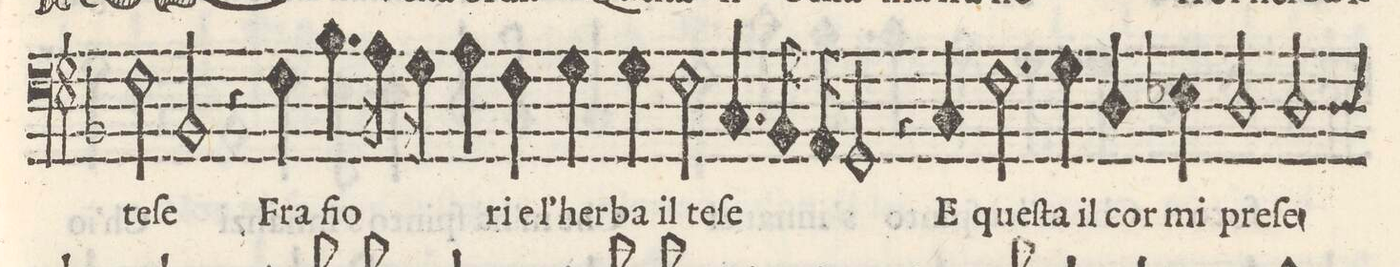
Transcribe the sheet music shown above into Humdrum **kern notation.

**kern	**text
*I"BASSO	*
*clefF4	*
*k[b-]	*
*met(C)	*
*M2/1	*
2F\	te-
2BB-/	-ſe
4r	.
4F\	Fra
=6-	=6-
4.B-\	fio-
16A\	.
16G\	.
4A\	.
4F\	-ri e
4G\	l'her-
4G\	-ba il
2F\	te-
=7-	=7-
4.C/	-ſe
16BB-/	.
16AA/	.
2GG/	.
4r	.
4C/	E
2.F\	queſ-
=8-	=8-
4G\	-ta il
4D/	cor
4E-X\	mi
2D/	pre-
2D/	-ſe
*custos:D	*
=9-	=9-
*-	*-
